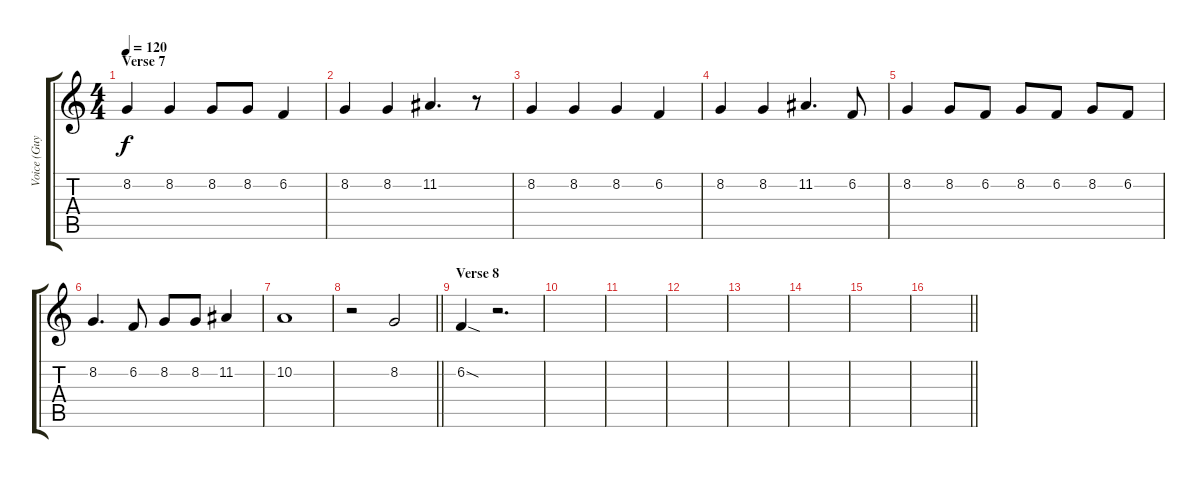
\track ("Voice (Guy)" "Voice (Guy") {instrument lead2sawtooth}
\staff {score tabs}
\tuning (E4 B3 G3 D3 A2 E2) {hide}
\ts (4 4)
\section ("" "Verse 7")
\tempo 120
\clef g2
\ks c
8.2.4{dy f} 8.2.4 8.2.8 8.2.8 6.2.4 |
8.2.4 8.2.4 11.2.4{d} r.8 |
8.2.4 8.2.4 8.2.4 6.2.4 |
8.2.4 8.2.4 11.2.4{d} 6.2.8 |
8.2.4 8.2.8 6.2.8 8.2.8 6.2.8 8.2.8 6.2.8 |
8.2.4{d} 6.2.8 8.2.8 8.2.8 11.2.4 |
10.2.1 |
\barLineRight lightlight
r.2 8.2.2 |
\section ("" "Verse 8")
6.2{sod}.4 r.2{d} |
|
|
|
|
|
|
\barLineRight lightlight
